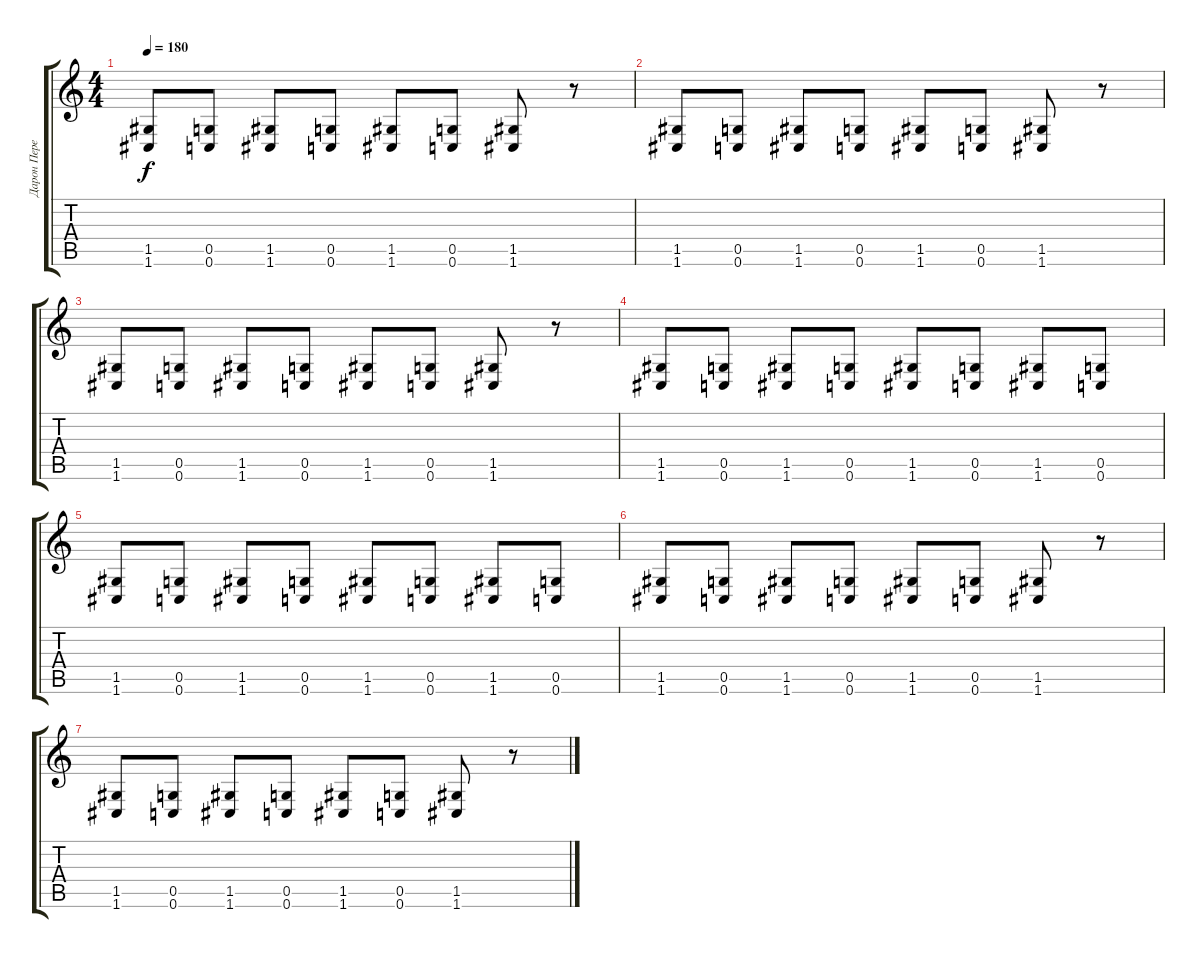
\track ("Дарон Перегруз" "Дарон Пере") {instrument distortionguitar}
\staff {score tabs}
\tuning (D4 A3 F3 C3 G2 C2) {hide}
\ts (4 4)
\tempo 180
\clef g2
\ks c
(1.5 1.6).8{dy f} (0.5 0.6).8 (1.5 1.6).8 (0.5 0.6).8 (1.5 1.6).8 (0.5 0.6).8 (1.5 1.6).8 r.8 |
(1.5 1.6).8 (0.5 0.6).8 (1.5 1.6).8 (0.5 0.6).8 (1.5 1.6).8 (0.5 0.6).8 (1.5 1.6).8 r.8 |
(1.5 1.6).8 (0.5 0.6).8 (1.5 1.6).8 (0.5 0.6).8 (1.5 1.6).8 (0.5 0.6).8 (1.5 1.6).8 r.8 |
(1.5 1.6).8 (0.5 0.6).8 (1.5 1.6).8 (0.5 0.6).8 (1.5 1.6).8 (0.5 0.6).8 (1.5 1.6).8 (0.5 0.6).8 |
(1.5 1.6).8 (0.5 0.6).8 (1.5 1.6).8 (0.5 0.6).8 (1.5 1.6).8 (0.5 0.6).8 (1.5 1.6).8 (0.5 0.6).8 |
(1.5 1.6).8 (0.5 0.6).8 (1.5 1.6).8 (0.5 0.6).8 (1.5 1.6).8 (0.5 0.6).8 (1.5 1.6).8 r.8 |
(1.5 1.6).8 (0.5 0.6).8 (1.5 1.6).8 (0.5 0.6).8 (1.5 1.6).8 (0.5 0.6).8 (1.5 1.6).8 r.8
